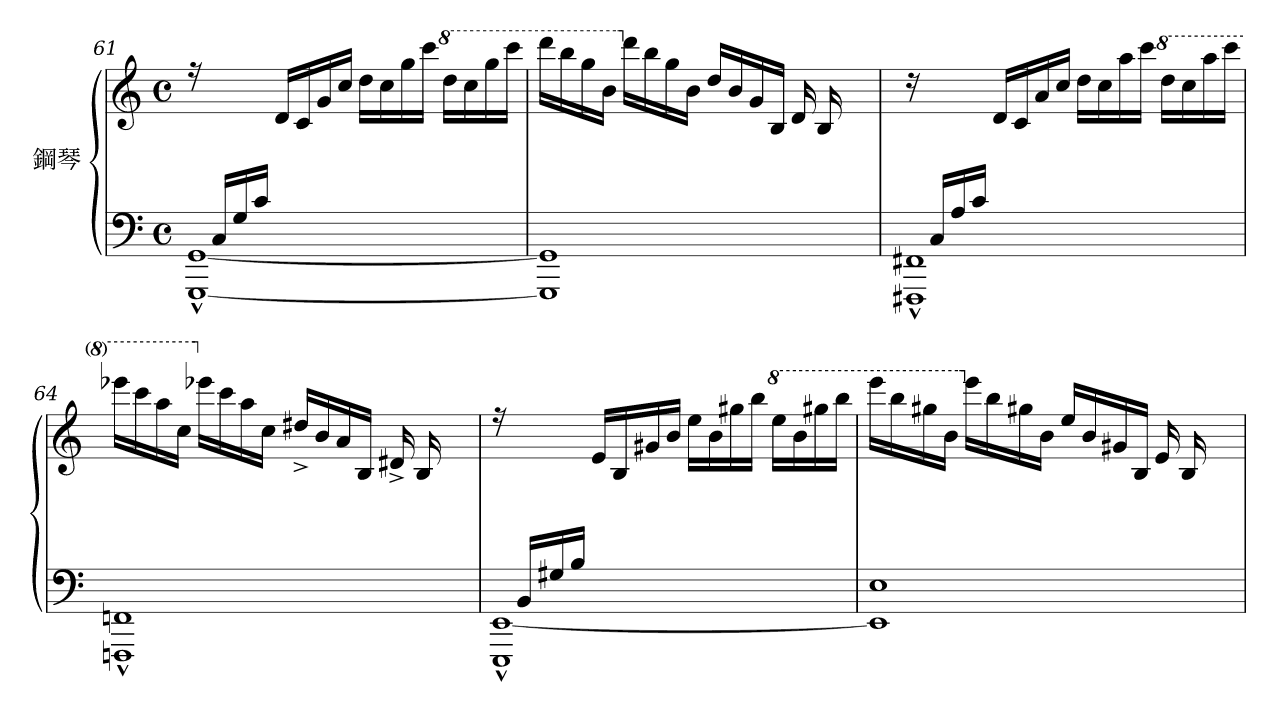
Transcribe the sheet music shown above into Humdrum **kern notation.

**kern	**kern
*part1	*part1
*staff2	*staff1
*I"鋼琴	*
*clefF4	*clefG2
*k[]	*k[]
*M4/4	*M4/4
*met(c)	*met(c)
=61	=61
*^	*
16ryy	[1GGG^^ [1GG^^	16rff
16C/LL	.	8.ryy
16G/	.	.
16c/JJ	.	.
2.ryy	.	16d/LL
.	.	16c/
.	.	16g/
.	.	16cc/JJ
.	.	16dd\LL
.	.	16cc\
.	.	16gg\
.	.	16ccc\JJ
*	*	*8va
.	.	16ddd\LL
.	.	16ccc\
.	.	16ggg\
.	.	16cccc\JJ
!!LO:LB:g=z
=62	=62	=62
2..ryy	1GGG] 1GG]	16dddd\LL
.	.	16bbb\
.	.	16ggg\
.	.	16bb\JJ
*	*	*X8va
.	.	16ddd\LL
.	.	16bb\
.	.	16gg\
.	.	16b\JJ
.	.	16dd/LL
.	.	16b/
.	.	16g/
.	.	16B/JJ
.	.	16d/LL
.	.	16B/
16G/	.	8ryy
16BB/JJ	.	.
=63	=63	=63
16ryy	1FFF#X^^ 1FF#X^^	16rdd
16C/LL	.	8.ryy
16A/	.	.
16c/JJ	.	.
2.ryy	.	16d/LL
.	.	16c/
.	.	16a/
.	.	16cc/JJ
.	.	16dd\LL
.	.	16cc\
.	.	16aa\
.	.	16ccc\JJ
*	*	*8va
.	.	16ddd\LL
.	.	16ccc\
.	.	16aaa\
.	.	16cccc\JJ
=64	=64	=64
*	*^	*
2..ryy	1FFFn^^ 1FFn^^	4ryy	16eeee-X\LL
.	.	.	16cccc\
.	.	.	16aaa\
.	.	.	16ccc\JJ
*	*	*	*X8va
.	.	4ryy	16eee-X\LL
.	.	.	16ccc\
.	.	.	16aa\
.	.	.	16cc\JJ
.	.	4ryy	16dd#X^/LL
.	.	.	16b/
.	.	.	16a/
.	.	.	16B/JJ
.	.	4ryy	16d#X^/LL
.	.	.	16B/
16A/	.	.	8ryy
16BB/JJ	.	.	.
*	*v	*v	*
!!LO:PB:g=z
=65	=65	=65
16ryy	1EEE^^ [1EE^^	16rff
16BB/LL	.	8.ryy
16G#X/	.	.
16B/JJ	.	.
2.ryy	.	16e/LL
.	.	16B/
.	.	16g#X/
.	.	16b/JJ
.	.	16ee\LL
.	.	16b\
.	.	16gg#X\
.	.	16bb\JJ
*	*	*8va
.	.	16eee\LL
.	.	16bb\
.	.	16ggg#X\
.	.	16bbb\JJ
=66	=66	=66
2..ryy	1EE] 1E	16eeee\LL
.	.	16bbb\
.	.	16ggg#X\
.	.	16bb\JJ
*	*	*X8va
.	.	16eee\LL
.	.	16bb\
.	.	16gg#X\
.	.	16b\JJ
.	.	16ee/LL
.	.	16b/
.	.	16g#X/
.	.	16B/JJ
.	.	16e/LL
.	.	16B/
16G#X/	.	8ryy
16BB/JJ	.	.
*v	*v	*
=	=
*-	*-
